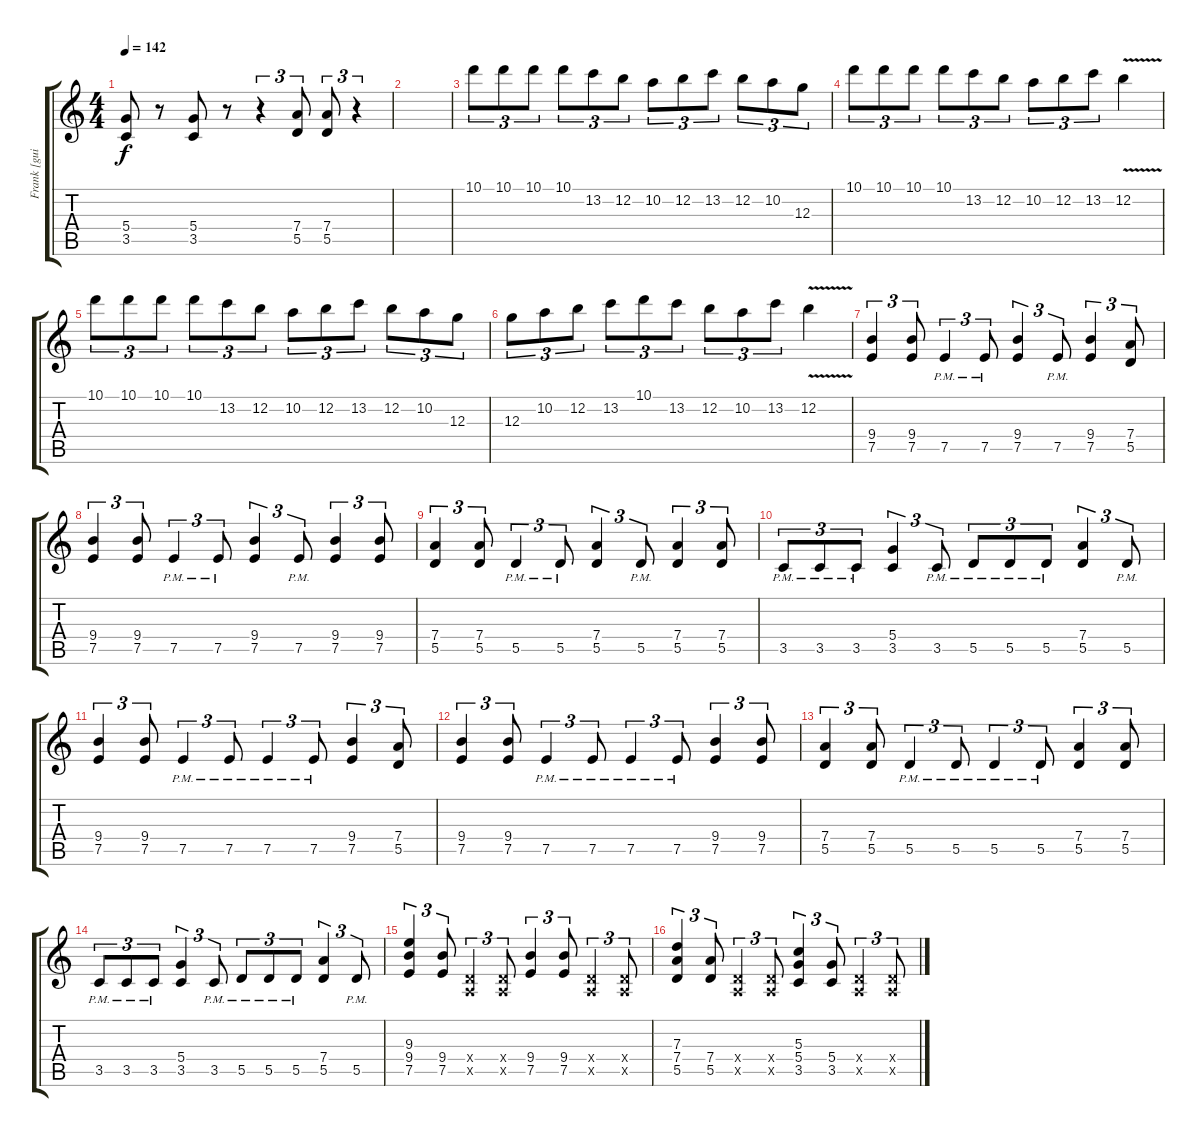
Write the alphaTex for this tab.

\track ("Frank [guitarra]" "Frank [gui") {instrument overdrivenguitar}
\staff {score tabs}
\tuning (E4 B3 G3 D3 A2 E2) {hide}
\ts (4 4)
\tempo 142
\clef g2
\ks c
(5.4 3.5).8{dy f} r.8 (5.4 3.5).8 r.8 r.4{tu (3 2)} (7.4 5.5).8{tu (3 2)} (7.4 5.5).8{tu (3 2)} r.4{tu (3 2)} |
|
10.1.8{tu (3 2) balance 12} 10.1.8{tu (3 2)} 10.1.8{tu (3 2)} 10.1.8{tu (3 2)} 13.2.8{tu (3 2)} 12.2.8{tu (3 2)} 10.2.8{tu (3 2)} 12.2.8{tu (3 2)} 13.2.8{tu (3 2)} 12.2.8{tu (3 2)} 10.2.8{tu (3 2)} 12.3.8{tu (3 2)} |
10.1.8{tu (3 2)} 10.1.8{tu (3 2)} 10.1.8{tu (3 2)} 10.1.8{tu (3 2)} 13.2.8{tu (3 2)} 12.2.8{tu (3 2)} 10.2.8{tu (3 2)} 12.2.8{tu (3 2)} 13.2.8{tu (3 2)} 12.2{v}.4 |
10.1.8{tu (3 2)} 10.1.8{tu (3 2)} 10.1.8{tu (3 2)} 10.1.8{tu (3 2)} 13.2.8{tu (3 2)} 12.2.8{tu (3 2)} 10.2.8{tu (3 2)} 12.2.8{tu (3 2)} 13.2.8{tu (3 2)} 12.2.8{tu (3 2)} 10.2.8{tu (3 2)} 12.3.8{tu (3 2)} |
12.3.8{tu (3 2)} 10.2.8{tu (3 2)} 12.2.8{tu (3 2)} 13.2.8{tu (3 2)} 10.1.8{tu (3 2)} 13.2.8{tu (3 2)} 12.2.8{tu (3 2)} 10.2.8{tu (3 2)} 13.2.8{tu (3 2)} 12.2{v}.4 |
(9.4 7.5).4{tu (3 2) balance 8} (9.4 7.5).8{tu (3 2)} 7.5{pm}.4{tu (3 2)} 7.5{pm}.8{tu (3 2)} (9.4 7.5).4{tu (3 2)} 7.5{pm}.8{tu (3 2)} (9.4 7.5).4{tu (3 2)} (7.4 5.5).8{tu (3 2)} |
(9.4 7.5).4{tu (3 2)} (9.4 7.5).8{tu (3 2)} 7.5{pm}.4{tu (3 2)} 7.5{pm}.8{tu (3 2)} (9.4 7.5).4{tu (3 2)} 7.5{pm}.8{tu (3 2)} (9.4 7.5).4{tu (3 2)} (9.4 7.5).8{tu (3 2)} |
(7.4 5.5).4{tu (3 2)} (7.4 5.5).8{tu (3 2)} 5.5{pm}.4{tu (3 2)} 5.5{pm}.8{tu (3 2)} (7.4 5.5).4{tu (3 2)} 5.5{pm}.8{tu (3 2)} (7.4 5.5).4{tu (3 2)} (7.4 5.5).8{tu (3 2)} |
3.5{pm}.8{tu (3 2)} 3.5{pm}.8{tu (3 2)} 3.5{pm}.8{tu (3 2)} (5.4 3.5).4{tu (3 2)} 3.5{pm}.8{tu (3 2)} 5.5{pm}.8{tu (3 2)} 5.5{pm}.8{tu (3 2)} 5.5{pm}.8{tu (3 2)} (7.4 5.5).4{tu (3 2)} 5.5{pm}.8{tu (3 2)} |
(9.4 7.5).4{tu (3 2)} (9.4 7.5).8{tu (3 2)} 7.5{pm}.4{tu (3 2)} 7.5{pm}.8{tu (3 2)} 7.5{pm}.4{tu (3 2)} 7.5{pm}.8{tu (3 2)} (9.4 7.5).4{tu (3 2)} (7.4 5.5).8{tu (3 2)} |
(9.4 7.5).4{tu (3 2)} (9.4 7.5).8{tu (3 2)} 7.5{pm}.4{tu (3 2)} 7.5{pm}.8{tu (3 2)} 7.5{pm}.4{tu (3 2)} 7.5{pm}.8{tu (3 2)} (9.4 7.5).4{tu (3 2)} (9.4 7.5).8{tu (3 2)} |
(7.4 5.5).4{tu (3 2)} (7.4 5.5).8{tu (3 2)} 5.5{pm}.4{tu (3 2)} 5.5{pm}.8{tu (3 2)} 5.5{pm}.4{tu (3 2)} 5.5{pm}.8{tu (3 2)} (7.4 5.5).4{tu (3 2)} (7.4 5.5).8{tu (3 2)} |
3.5{pm}.8{tu (3 2)} 3.5{pm}.8{tu (3 2)} 3.5{pm}.8{tu (3 2)} (5.4 3.5).4{tu (3 2)} 3.5{pm}.8{tu (3 2)} 5.5{pm}.8{tu (3 2)} 5.5{pm}.8{tu (3 2)} 5.5{pm}.8{tu (3 2)} (7.4 5.5).4{tu (3 2)} 5.5{pm}.8{tu (3 2)} |
(9.3 9.4 7.5).4{tu (3 2) instrument electricguitarclean} (9.4 7.5).8{tu (3 2)} (0.4{x} 0.5{x}).4{tu (3 2)} (0.4{x} 0.5{x}).8{tu (3 2)} (9.4 7.5).4{tu (3 2)} (9.4 7.5).8{tu (3 2)} (0.4{x} 0.5{x}).4{tu (3 2)} (0.4{x} 0.5{x}).8{tu (3 2)} |
(7.3 7.4 5.5).4{tu (3 2)} (7.4 5.5).8{tu (3 2)} (0.4{x} 0.5{x}).4{tu (3 2)} (0.4{x} 0.5{x}).8{tu (3 2)} (5.3 5.4 3.5).4{tu (3 2)} (5.4 3.5).8{tu (3 2)} (0.4{x} 0.5{x}).4{tu (3 2)} (0.4{x} 0.5{x}).8{tu (3 2)}
